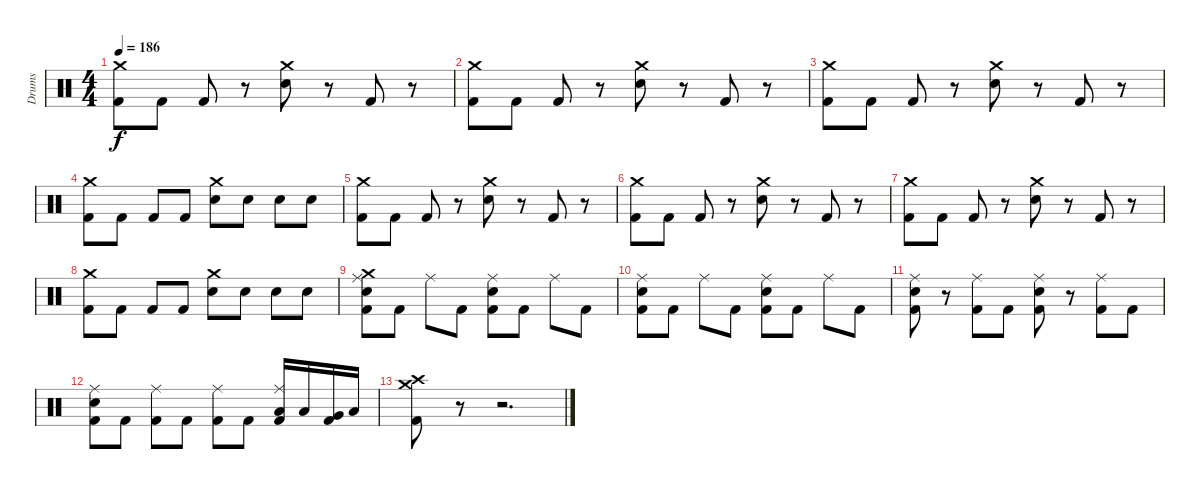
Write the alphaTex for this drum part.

\track ("Drums" "Drums") {instrument percussion}
\staff {score}
\articulation defaults
\ts (4 4)
\tempo 186
\clef neutral
\ks c
("Crash medium (hit)" "Kick (hit) 2").8{dy f} "Kick (hit) 2".8 "Kick (hit) 2".8 r.8 ("Crash medium (hit)" "Snare (hit) 2").8 r.8 "Kick (hit) 2".8 r.8 |
("Crash medium (hit)" "Kick (hit) 2").8 "Kick (hit) 2".8 "Kick (hit) 2".8 r.8 ("Crash medium (hit)" "Snare (hit) 2").8 r.8 "Kick (hit) 2".8 r.8 |
("Crash medium (hit)" "Kick (hit) 2").8 "Kick (hit) 2".8 "Kick (hit) 2".8 r.8 ("Crash medium (hit)" "Snare (hit) 2").8 r.8 "Kick (hit) 2".8 r.8 |
("Crash medium (hit)" "Kick (hit) 2").8 "Kick (hit) 2".8 "Kick (hit) 2".8 "Kick (hit) 2".8 ("Crash medium (hit)" "Snare (hit) 2").8 "Snare (hit) 2".8 "Snare (hit) 2".8 "Snare (hit) 2".8 |
("Crash medium (hit)" "Kick (hit) 2").8 "Kick (hit) 2".8 "Kick (hit) 2".8 r.8 ("Crash medium (hit)" "Snare (hit) 2").8 r.8 "Kick (hit) 2".8 r.8 |
("Crash medium (hit)" "Kick (hit) 2").8 "Kick (hit) 2".8 "Kick (hit) 2".8 r.8 ("Crash medium (hit)" "Snare (hit) 2").8 r.8 "Kick (hit) 2".8 r.8 |
("Crash medium (hit)" "Kick (hit) 2").8 "Kick (hit) 2".8 "Kick (hit) 2".8 r.8 ("Crash medium (hit)" "Snare (hit) 2").8 r.8 "Kick (hit) 2".8 r.8 |
("Crash medium (hit)" "Kick (hit) 2").8 "Kick (hit) 2".8 "Kick (hit) 2".8 "Kick (hit) 2".8 ("Crash medium (hit)" "Snare (hit) 2").8 "Snare (hit) 2".8 "Snare (hit) 2".8 "Snare (hit) 2".8 |
("Crash medium (hit)" "Ride (middle)" "Snare (hit) 2" "Kick (hit) 2").8 "Kick (hit) 2".8 "Ride (middle)".8 "Kick (hit) 2".8 ("Ride (middle)" "Snare (hit) 2" "Kick (hit) 2").8 "Kick (hit) 2".8 "Ride (middle)".8 "Kick (hit) 2".8 |
("Ride (middle)" "Snare (hit) 2" "Kick (hit) 2").8 "Kick (hit) 2".8 "Ride (middle)".8 "Kick (hit) 2".8 ("Ride (middle)" "Snare (hit) 2" "Kick (hit) 2").8 "Kick (hit) 2".8 "Ride (middle)".8 "Kick (hit) 2".8 |
("Ride (middle)" "Snare (hit) 2" "Kick (hit) 2").8 r.8 ("Ride (middle)" "Kick (hit) 2").8 "Kick (hit) 2".8 ("Ride (middle)" "Snare (hit) 2" "Kick (hit) 2").8 r.8 ("Ride (middle)" "Kick (hit) 2").8 "Kick (hit) 2".8 |
("Ride (middle)" "Snare (hit) 2" "Kick (hit) 2").8 "Kick (hit) 2".8 ("Ride (middle)" "Kick (hit) 2").8 "Kick (hit) 2".8 ("Ride (middle)" "Kick (hit) 2").8 "Kick (hit) 2".8 ("Ride (middle)" "Low Tom (hit)" "Kick (hit) 2").16 "Low Tom (hit)".16 ("Very Low Tom (hit)" "Kick (hit) 2").16 "Low Floor Tom (hit)".16 |
("Crash high (hit)" "Crash medium (hit)" "Kick (hit) 2").8 r.8 r.2{d}
